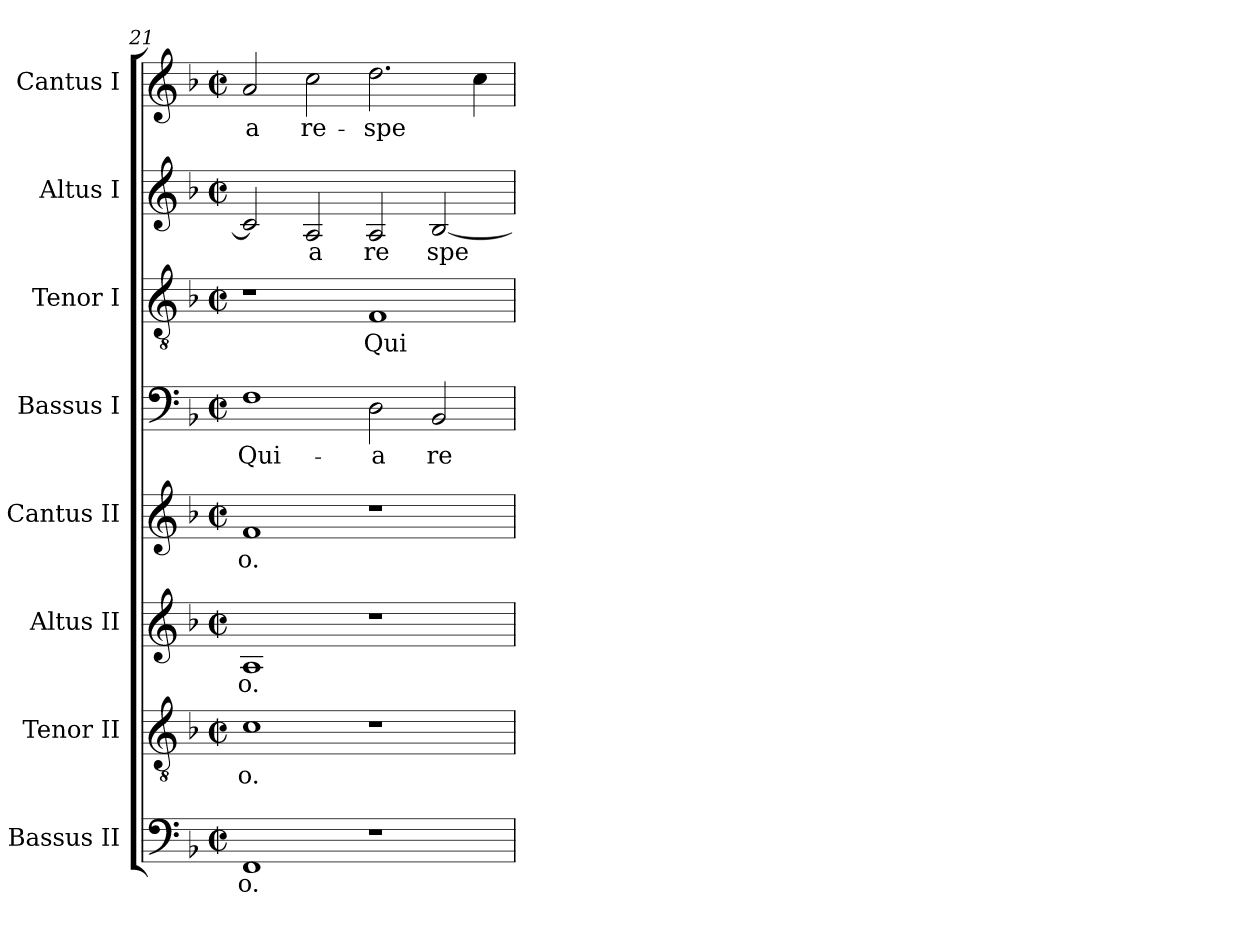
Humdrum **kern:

**kern	**text	**kern	**text	**kern	**text	**kern	**text	**kern	**text	**kern	**text	**kern	**text	**kern	**text
*part8	*part8	*part7	*part7	*part6	*part6	*part5	*part5	*part4	*part4	*part3	*part3	*part2	*part2	*part1	*part1
*staff8	*staff8	*staff7	*staff7	*staff6	*staff6	*staff5	*staff5	*staff4	*staff4	*staff3	*staff3	*staff2	*staff2	*staff1	*staff1
*I"Bassus II	*	*I"Tenor II	*	*I"Altus II	*	*I"Cantus II	*	*I"Bassus I	*	*I"Tenor I	*	*I"Altus I	*	*I"Cantus I	*
*clefF4	*	*clefGv2	*	*clefG2	*	*clefG2	*	*clefF4	*	*clefGv2	*	*clefG2	*	*clefG2	*
*k[b-]	*	*k[b-]	*	*k[b-]	*	*k[b-]	*	*k[b-]	*	*k[b-]	*	*k[b-]	*	*k[b-]	*
*F:	*	*F:	*	*F:	*	*F:	*	*F:	*	*F:	*	*F:	*	*F:	*
*M2/2	*	*M2/2	*	*M2/2	*	*M2/2	*	*M2/2	*	*M2/2	*	*M2/2	*	*M2/2	*
*met(c|)	*	*met(c|)	*	*met(c|)	*	*met(c|)	*	*met(c|)	*	*met(c|)	*	*met(c|)	*	*met(c|)	*
=21	=21	=21	=21	=21	=21	=21	=21	=21	=21	=21	=21	=21	=21	=21	=21
!	!LO:LY:b:cj	!	!LO:LY:b:cj	!	!LO:LY:b:cj	!	!LO:LY:b:cj	!	!LO:LY:b:cj	!	!	!	!LO:LY:b:cj	!	!LO:LY:b:cj
1FF	-o.	1c	o.	1A	o.	1f	-o.	1F	Qui-	1r	.	2c/]	.	2a/	-a
!	!	!	!	!	!	!	!	!	!	!	!	!	!LO:LY:b:cj	!	!LO:LY:b:cj
.	.	.	.	.	.	.	.	.	.	.	.	2A/	a	2cc\	re-
!	!	!	!	!	!	!	!	!	!LO:LY:b:cj	!	!LO:LY:b:cj	!	!LO:LY:b:cj	!	!LO:LY:b:cj
1r	.	1r	.	1r	.	1r	.	2D\	-a	1F	Qui-	2A/	re	2.dd\	-spe-
!	!	!	!	!	!	!	!	!	!LO:LY:b:cj	!	!	!	!LO:LY:b:cj	!	!
.	.	.	.	.	.	.	.	2BB-/	re-	.	.	[<2B-/	spe	.	.
!	!	!	!	!	!	!	!	!	!	!	!	!	!	!	!LO:LY:b:cj
.	.	.	.	.	.	.	.	.	.	.	.	.	.	4cc\	--
=	=	=	=	=	=	=	=	=	=	=	=	=	=	=	=
*-	*-	*-	*-	*-	*-	*-	*-	*-	*-	*-	*-	*-	*-	*-	*-
